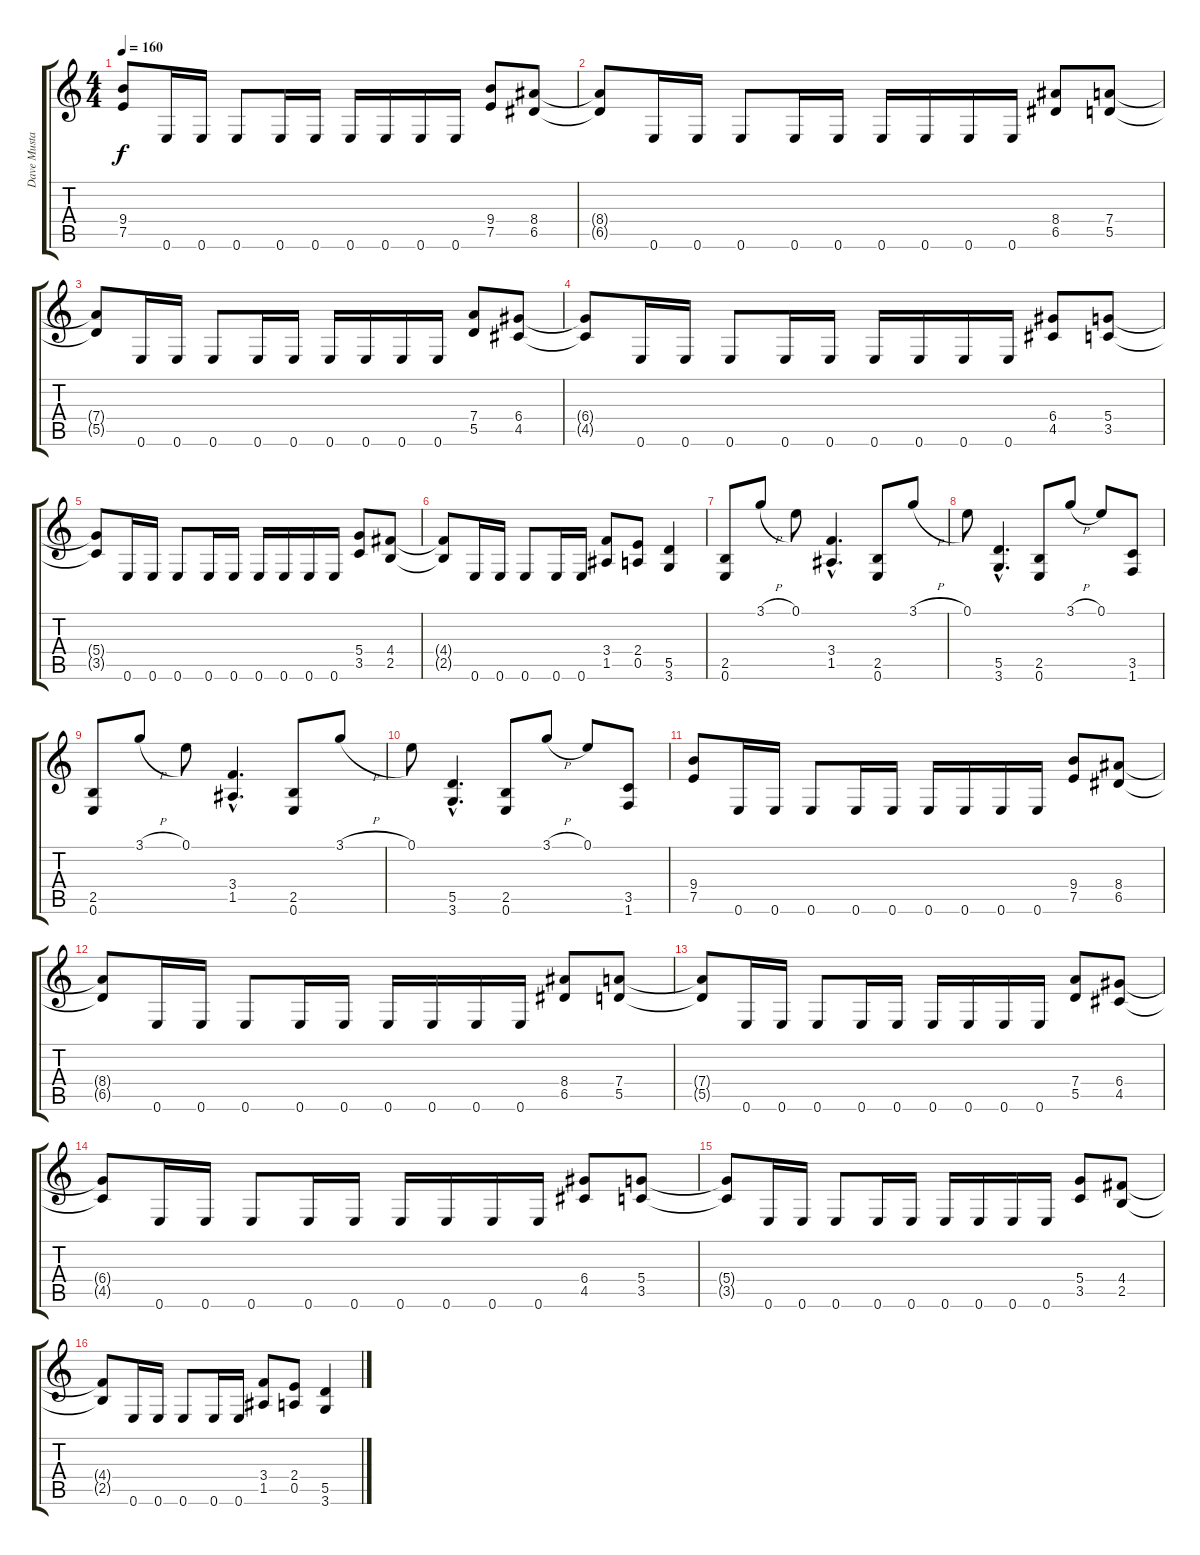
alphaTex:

\track ("Dave Mustaine" "Dave Musta") {instrument distortionguitar}
\staff {score tabs}
\tuning (E4 B3 G3 D3 A2 E2) {hide}
\ts (4 4)
\tempo 160
\clef g2
\ks c
(9.4 7.5).8{dy f} 0.6.16 0.6.16 0.6.8 0.6.16 0.6.16 0.6.16 0.6.16 0.6.16 0.6.16 (9.4 7.5).8 (8.4 6.5).8 |
(8.4{t} 6.5{t}).8 0.6.16 0.6.16 0.6.8 0.6.16 0.6.16 0.6.16 0.6.16 0.6.16 0.6.16 (8.4 6.5).8 (7.4 5.5).8 |
(7.4{t} 5.5{t}).8 0.6.16 0.6.16 0.6.8 0.6.16 0.6.16 0.6.16 0.6.16 0.6.16 0.6.16 (7.4 5.5).8 (6.4 4.5).8 |
(6.4{t} 4.5{t}).8 0.6.16 0.6.16 0.6.8 0.6.16 0.6.16 0.6.16 0.6.16 0.6.16 0.6.16 (6.4 4.5).8 (5.4 3.5).8 |
(5.4{t} 3.5{t}).8 0.6.16 0.6.16 0.6.8 0.6.16 0.6.16 0.6.16 0.6.16 0.6.16 0.6.16 (5.4 3.5).8 (4.4 2.5).8 |
(4.4{t} 2.5{t}).8 0.6.16 0.6.16 0.6.8 0.6.16 0.6.16 (3.4 1.5).8 (2.4 0.5).8 (5.5 3.6).4 |
(2.5 0.6).8 3.1{h}.8 0.1.8 (3.4{hac} 1.5{hac}).4{d} (2.5 0.6).8 3.1{h}.8 |
0.1.8 (5.5{hac} 3.6{hac}).4{d} (2.5 0.6).8 3.1{h}.8 0.1.8 (3.5 1.6).8 |
(2.5 0.6).8 3.1{h}.8 0.1.8 (3.4{hac} 1.5{hac}).4{d} (2.5 0.6).8 3.1{h}.8 |
0.1.8 (5.5{hac} 3.6{hac}).4{d} (2.5 0.6).8 3.1{h}.8 0.1.8 (3.5 1.6).8 |
(9.4 7.5).8 0.6.16 0.6.16 0.6.8 0.6.16 0.6.16 0.6.16 0.6.16 0.6.16 0.6.16 (9.4 7.5).8 (8.4 6.5).8 |
(8.4{t} 6.5{t}).8 0.6.16 0.6.16 0.6.8 0.6.16 0.6.16 0.6.16 0.6.16 0.6.16 0.6.16 (8.4 6.5).8 (7.4 5.5).8 |
(7.4{t} 5.5{t}).8 0.6.16 0.6.16 0.6.8 0.6.16 0.6.16 0.6.16 0.6.16 0.6.16 0.6.16 (7.4 5.5).8 (6.4 4.5).8 |
(6.4{t} 4.5{t}).8 0.6.16 0.6.16 0.6.8 0.6.16 0.6.16 0.6.16 0.6.16 0.6.16 0.6.16 (6.4 4.5).8 (5.4 3.5).8 |
(5.4{t} 3.5{t}).8 0.6.16 0.6.16 0.6.8 0.6.16 0.6.16 0.6.16 0.6.16 0.6.16 0.6.16 (5.4 3.5).8 (4.4 2.5).8 |
(4.4{t} 2.5{t}).8 0.6.16 0.6.16 0.6.8 0.6.16 0.6.16 (3.4 1.5).8 (2.4 0.5).8 (5.5 3.6).4
